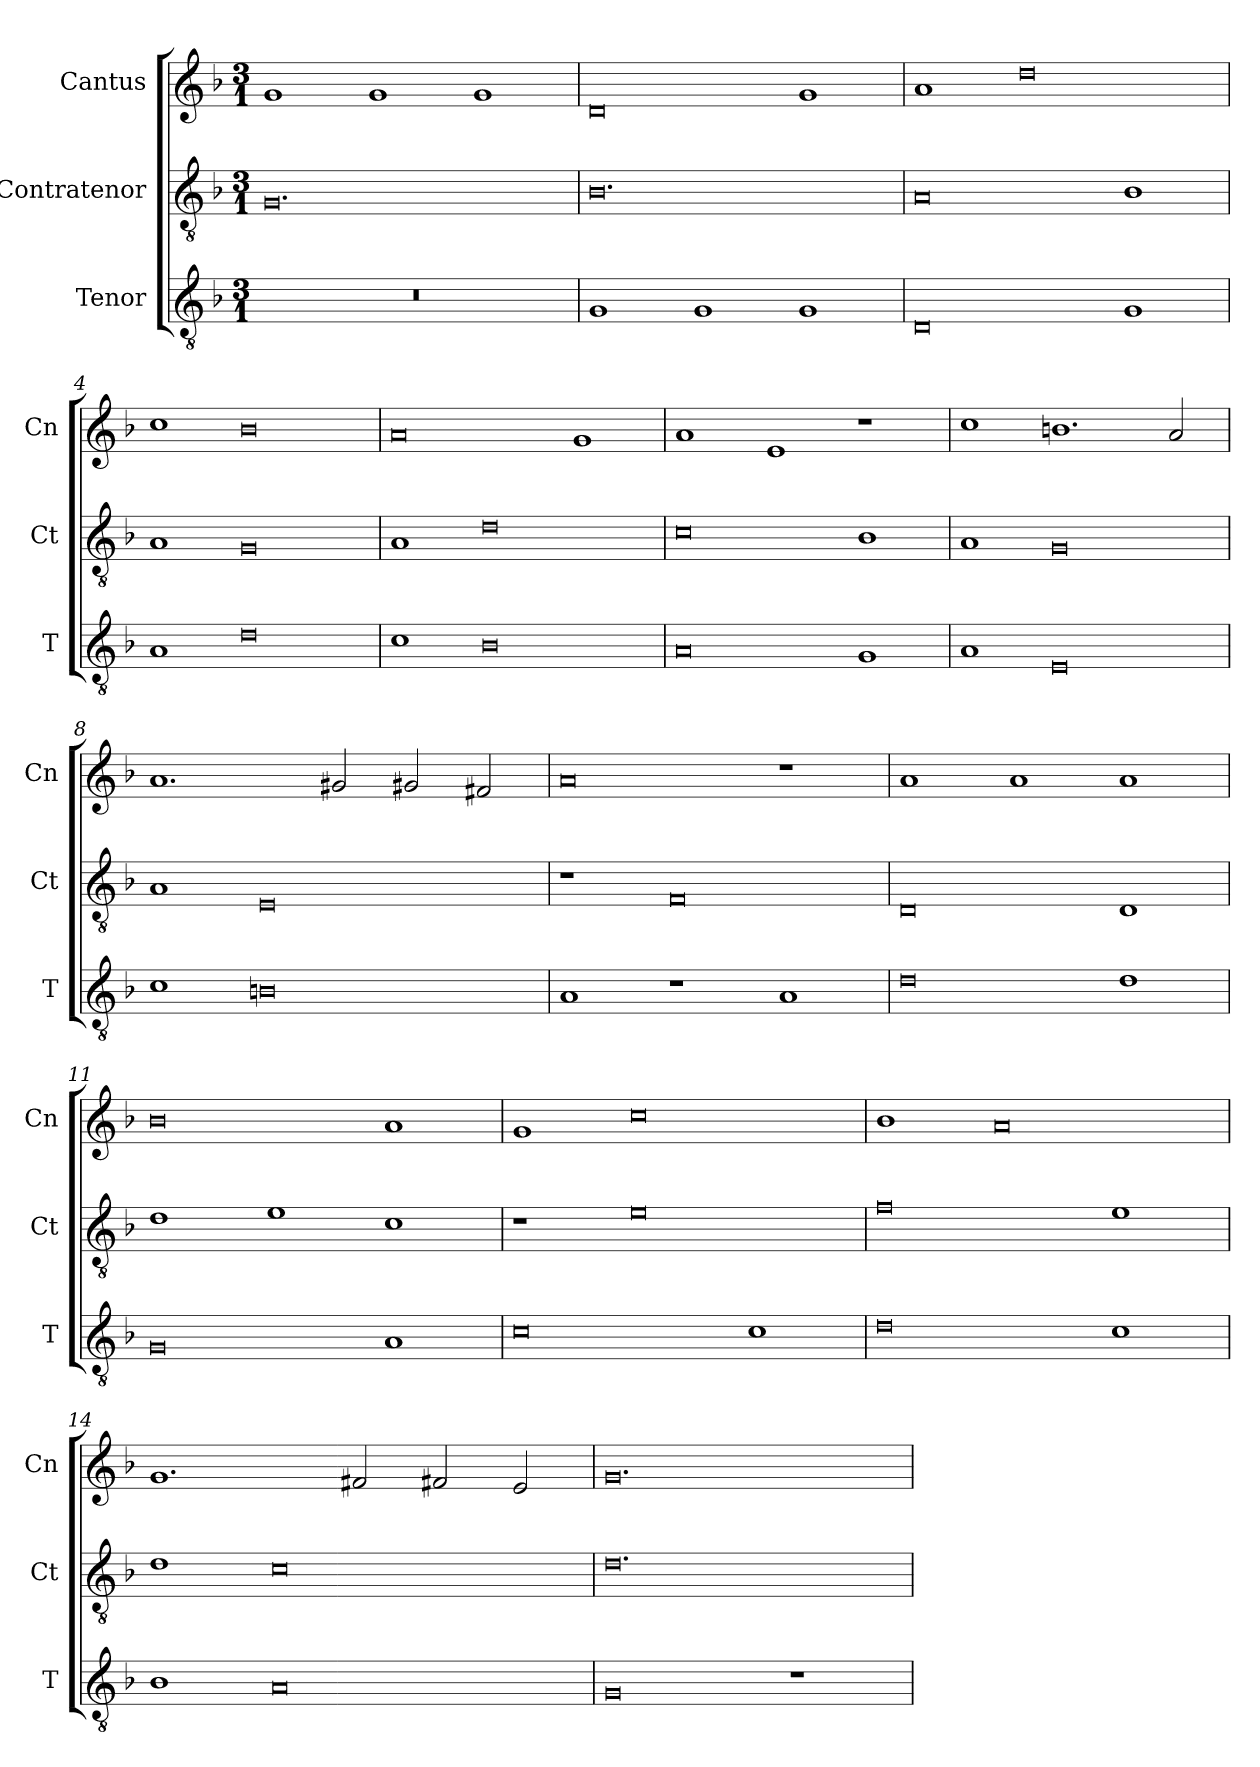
**kern	**kern	**kern
*part3	*part2	*part1
*staff3	*staff2	*staff1
*I"Tenor	*I"Contratenor	*I"Cantus
*I'T	*I'Ct	*I'Cn
*clefGv2	*clefGv2	*clefG2
*k[b-]	*k[b-]	*k[b-]
*M3/1	*M3/1	*M3/1
=1	=1	=1
0.r	0.G	1g
.	.	1g
.	.	1g
=2	=2	=2
1G	0.B-	0d
1G	.	.
1G	.	1g
=3	=3	=3
0D	0A	1a
.	.	0dd
1G	1B-	.
=4	=4	=4
1A	1A	1cc
0d	0G	0b-
=5	=5	=5
1c	1A	0a
0B-	0d	.
.	.	1g
=6	=6	=6
0A	0c	1a
.	.	1e
1G	1B-	1r
=7	=7	=7
1A	1A	1cc
0E	0G	1.bn
.	.	2a/
=8	=8	=8
1c	1A	1.a
0Bn	0E	.
.	.	2g#X/
.	.	2g#X/
.	.	2f#X/
=9	=9	=9
1A	1r	0a
1r	0F	.
1A	.	1r
=10	=10	=10
0d	0D	1a
.	.	1a
1d	1D	1a
=11	=11	=11
0G	1d	0b-
.	1e	.
1A	1c	1a
=12	=12	=12
0c	1r	1g
.	0e	0cc
1c	.	.
=13	=13	=13
0d	0f	1b-
.	.	0a
1c	1e	.
=14	=14	=14
1B-	1d	1.g
0A	0c	.
.	.	2f#X/
.	.	2f#X/
.	.	2e/
=15	=15	=15
0G	0.d	0.g
1r	.	.
=	=	=
*-	*-	*-
